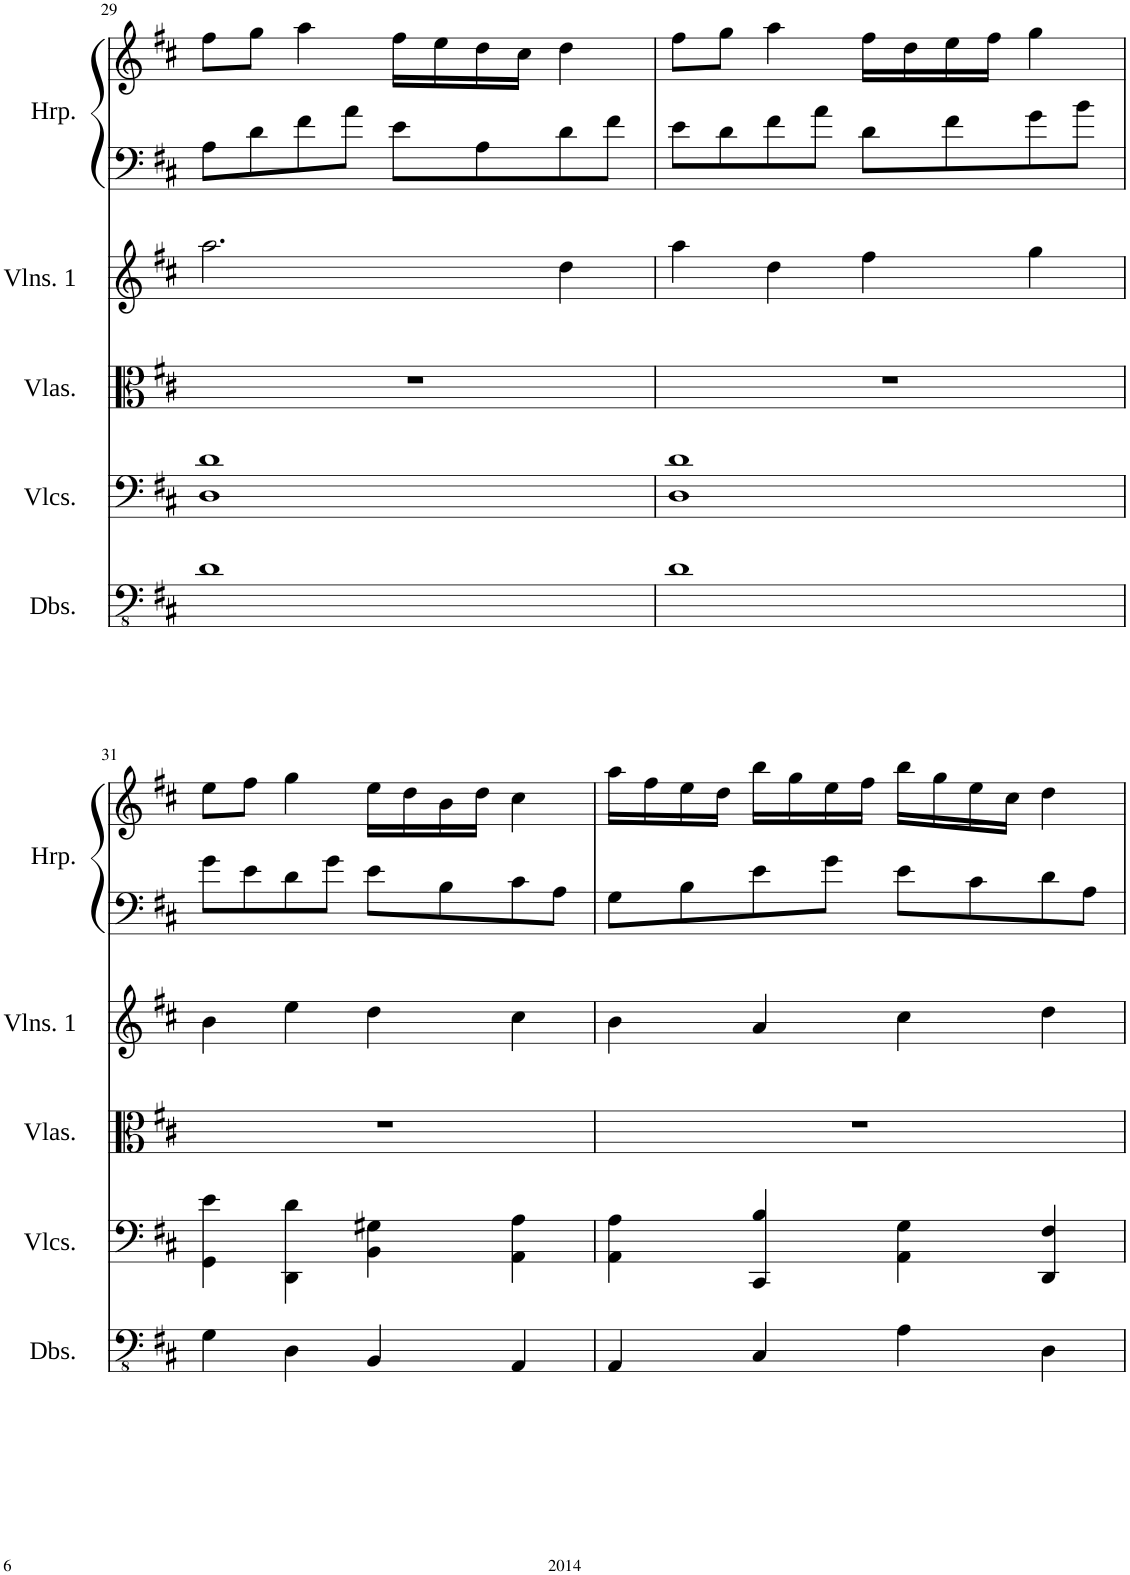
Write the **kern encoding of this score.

**kern	**kern	**kern	**kern	**kern	**kern
*part5	*part4	*part3	*part2	*part1	*part1
*staff6	*staff5	*staff4	*staff3	*staff2	*staff1
*I"Double Basses	*I"Violoncellos	*I"Violas	*I"Violins 1	*I"Harp	*
*I'Dbs.	*I'Vlcs.	*I'Vlas.	*I'Vlns. 1	*I'Hrp.	*
!!LO:PB:g=z
*clefFv4	*clefF4	*clefC3	*clefG2	*clefF4	*clefG2
*k[f#c#]	*k[f#c#]	*k[f#c#]	*k[f#c#]	*k[f#c#]	*k[f#c#]
*M4/4	*M4/4	*M4/4	*M4/4	*M4/4	*M4/4
=29	=29	=29	=29	=29	=29
1D	1D 1d	1r	2.aa\	8A\L	8ff#\L
.	.	.	.	8d\	8gg\J
.	.	.	.	8f#\	4aa\
.	.	.	.	8a\J	.
.	.	.	.	8e\L	16ff#\LL
.	.	.	.	.	16ee\
.	.	.	.	8A\	16dd\
.	.	.	.	.	16cc#\JJ
.	.	.	4dd\	8d\	4dd\
.	.	.	.	8f#\J	.
=30	=30	=30	=30	=30	=30
1D	1D 1d	1r	4aa\	8e\L	8ff#\L
.	.	.	.	8d\	8gg\J
.	.	.	4dd\	8f#\	4aa\
.	.	.	.	8a\J	.
.	.	.	4ff#\	8d\L	16ff#\LL
.	.	.	.	.	16dd\
.	.	.	.	8f#\	16ee\
.	.	.	.	.	16ff#\JJ
.	.	.	4gg\	8g\	4gg\
.	.	.	.	8b\J	.
!!LO:LB:g=z
=31	=31	=31	=31	=31	=31
4GG\	4GG\ 4e\	1r	4b\	8g\L	8ee\L
.	.	.	.	8e\	8ff#\J
4DD\	4DD\ 4d\	.	4ee\	8d\	4gg\
.	.	.	.	8g\J	.
4BBB/	4BB\ 4G#X\	.	4dd\	8e\L	16ee\LL
.	.	.	.	.	16dd\
.	.	.	.	8B\	16b\
.	.	.	.	.	16dd\JJ
4AAA/	4AA\ 4A\	.	4cc#\	8c#\	4cc#\
.	.	.	.	8A\J	.
=32	=32	=32	=32	=32	=32
4AAA/	4AA\ 4A\	1r	4b\	8G\L	16aa\LL
.	.	.	.	.	16ff#\
.	.	.	.	8B\	16ee\
.	.	.	.	.	16dd\JJ
4CC#/	4CC#/ 4B/	.	4a/	8e\	16bb\LL
.	.	.	.	.	16gg\
.	.	.	.	8g\J	16ee\
.	.	.	.	.	16ff#\JJ
4AA\	4AA\ 4G\	.	4cc#\	8e\L	16bb\LL
.	.	.	.	.	16gg\
.	.	.	.	8c#\	16ee\
.	.	.	.	.	16cc#\JJ
4DD\	4DD/ 4F#/	.	4dd\	8d\	4dd\
.	.	.	.	8A\J	.
=	=	=	=	=	=
*-	*-	*-	*-	*-	*-
